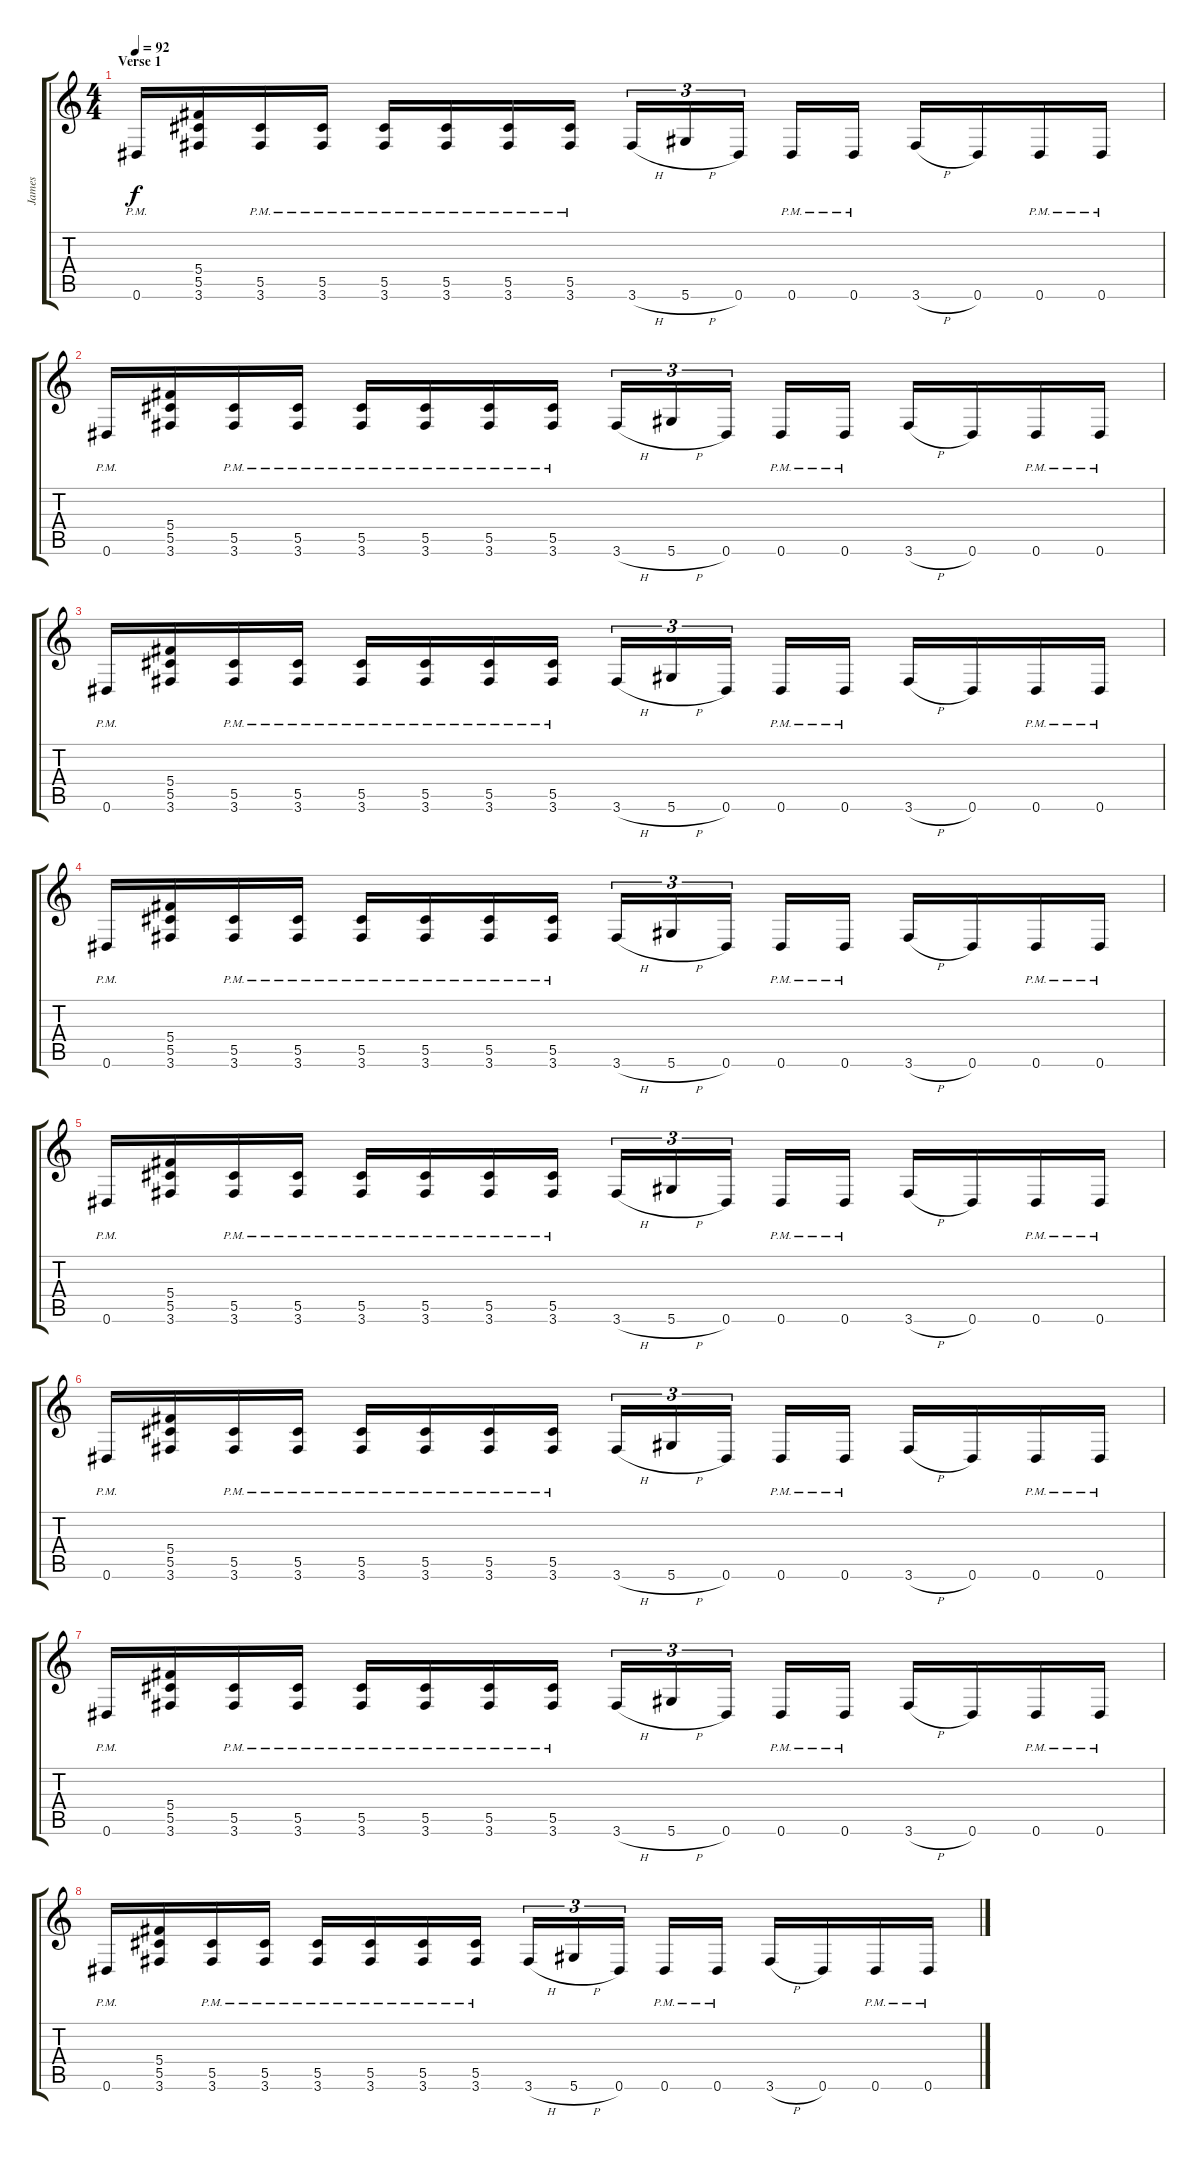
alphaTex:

\track ("James" "James") {instrument distortionguitar}
\staff {score tabs}
\tuning (Eb4 Bb3 Gb3 Db3 Ab2 Eb2) {hide}
\ts (4 4)
\section ("" "Verse 1")
\tempo 92
\clef g2
\ks c
0.6{pm}.16{dy f} (5.4 5.5 3.6).16 (5.5{pm} 3.6{pm}).16 (5.5{pm} 3.6{pm}).16 (5.5{pm} 3.6{pm}).16 (5.5{pm} 3.6{pm}).16 (5.5{pm} 3.6{pm}).16 (5.5{pm} 3.6{pm}).16 3.6{h}.16{tu (3 2)} 5.6{h}.16{tu (3 2)} 0.6.16{tu (3 2) beam splitsecondary} 0.6{pm}.16 0.6{pm}.16 3.6{h}.16 0.6.16 0.6{pm}.16 0.6{pm}.16 |
0.6{pm}.16 (5.4 5.5 3.6).16 (5.5{pm} 3.6{pm}).16 (5.5{pm} 3.6{pm}).16 (5.5{pm} 3.6{pm}).16 (5.5{pm} 3.6{pm}).16 (5.5{pm} 3.6{pm}).16 (5.5{pm} 3.6{pm}).16 3.6{h}.16{tu (3 2)} 5.6{h}.16{tu (3 2)} 0.6.16{tu (3 2) beam splitsecondary} 0.6{pm}.16 0.6{pm}.16 3.6{h}.16 0.6.16 0.6{pm}.16 0.6{pm}.16 |
0.6{pm}.16 (5.4 5.5 3.6).16 (5.5{pm} 3.6{pm}).16 (5.5{pm} 3.6{pm}).16 (5.5{pm} 3.6{pm}).16 (5.5{pm} 3.6{pm}).16 (5.5{pm} 3.6{pm}).16 (5.5{pm} 3.6{pm}).16 3.6{h}.16{tu (3 2)} 5.6{h}.16{tu (3 2)} 0.6.16{tu (3 2) beam splitsecondary} 0.6{pm}.16 0.6{pm}.16 3.6{h}.16 0.6.16 0.6{pm}.16 0.6{pm}.16 |
0.6{pm}.16 (5.4 5.5 3.6).16 (5.5{pm} 3.6{pm}).16 (5.5{pm} 3.6{pm}).16 (5.5{pm} 3.6{pm}).16 (5.5{pm} 3.6{pm}).16 (5.5{pm} 3.6{pm}).16 (5.5{pm} 3.6{pm}).16 3.6{h}.16{tu (3 2)} 5.6{h}.16{tu (3 2)} 0.6.16{tu (3 2) beam splitsecondary} 0.6{pm}.16 0.6{pm}.16 3.6{h}.16 0.6.16 0.6{pm}.16 0.6{pm}.16 |
0.6{pm}.16 (5.4 5.5 3.6).16 (5.5{pm} 3.6{pm}).16 (5.5{pm} 3.6{pm}).16 (5.5{pm} 3.6{pm}).16 (5.5{pm} 3.6{pm}).16 (5.5{pm} 3.6{pm}).16 (5.5{pm} 3.6{pm}).16 3.6{h}.16{tu (3 2)} 5.6{h}.16{tu (3 2)} 0.6.16{tu (3 2) beam splitsecondary} 0.6{pm}.16 0.6{pm}.16 3.6{h}.16 0.6.16 0.6{pm}.16 0.6{pm}.16 |
0.6{pm}.16 (5.4 5.5 3.6).16 (5.5{pm} 3.6{pm}).16 (5.5{pm} 3.6{pm}).16 (5.5{pm} 3.6{pm}).16 (5.5{pm} 3.6{pm}).16 (5.5{pm} 3.6{pm}).16 (5.5{pm} 3.6{pm}).16 3.6{h}.16{tu (3 2)} 5.6{h}.16{tu (3 2)} 0.6.16{tu (3 2) beam splitsecondary} 0.6{pm}.16 0.6{pm}.16 3.6{h}.16 0.6.16 0.6{pm}.16 0.6{pm}.16 |
0.6{pm}.16 (5.4 5.5 3.6).16 (5.5{pm} 3.6{pm}).16 (5.5{pm} 3.6{pm}).16 (5.5{pm} 3.6{pm}).16 (5.5{pm} 3.6{pm}).16 (5.5{pm} 3.6{pm}).16 (5.5{pm} 3.6{pm}).16 3.6{h}.16{tu (3 2)} 5.6{h}.16{tu (3 2)} 0.6.16{tu (3 2) beam splitsecondary} 0.6{pm}.16 0.6{pm}.16 3.6{h}.16 0.6.16 0.6{pm}.16 0.6{pm}.16 |
0.6{pm}.16 (5.4 5.5 3.6).16 (5.5{pm} 3.6{pm}).16 (5.5{pm} 3.6{pm}).16 (5.5{pm} 3.6{pm}).16 (5.5{pm} 3.6{pm}).16 (5.5{pm} 3.6{pm}).16 (5.5{pm} 3.6{pm}).16 3.6{h}.16{tu (3 2)} 5.6{h}.16{tu (3 2)} 0.6.16{tu (3 2) beam splitsecondary} 0.6{pm}.16 0.6{pm}.16 3.6{h}.16 0.6.16 0.6{pm}.16 0.6{pm}.16
